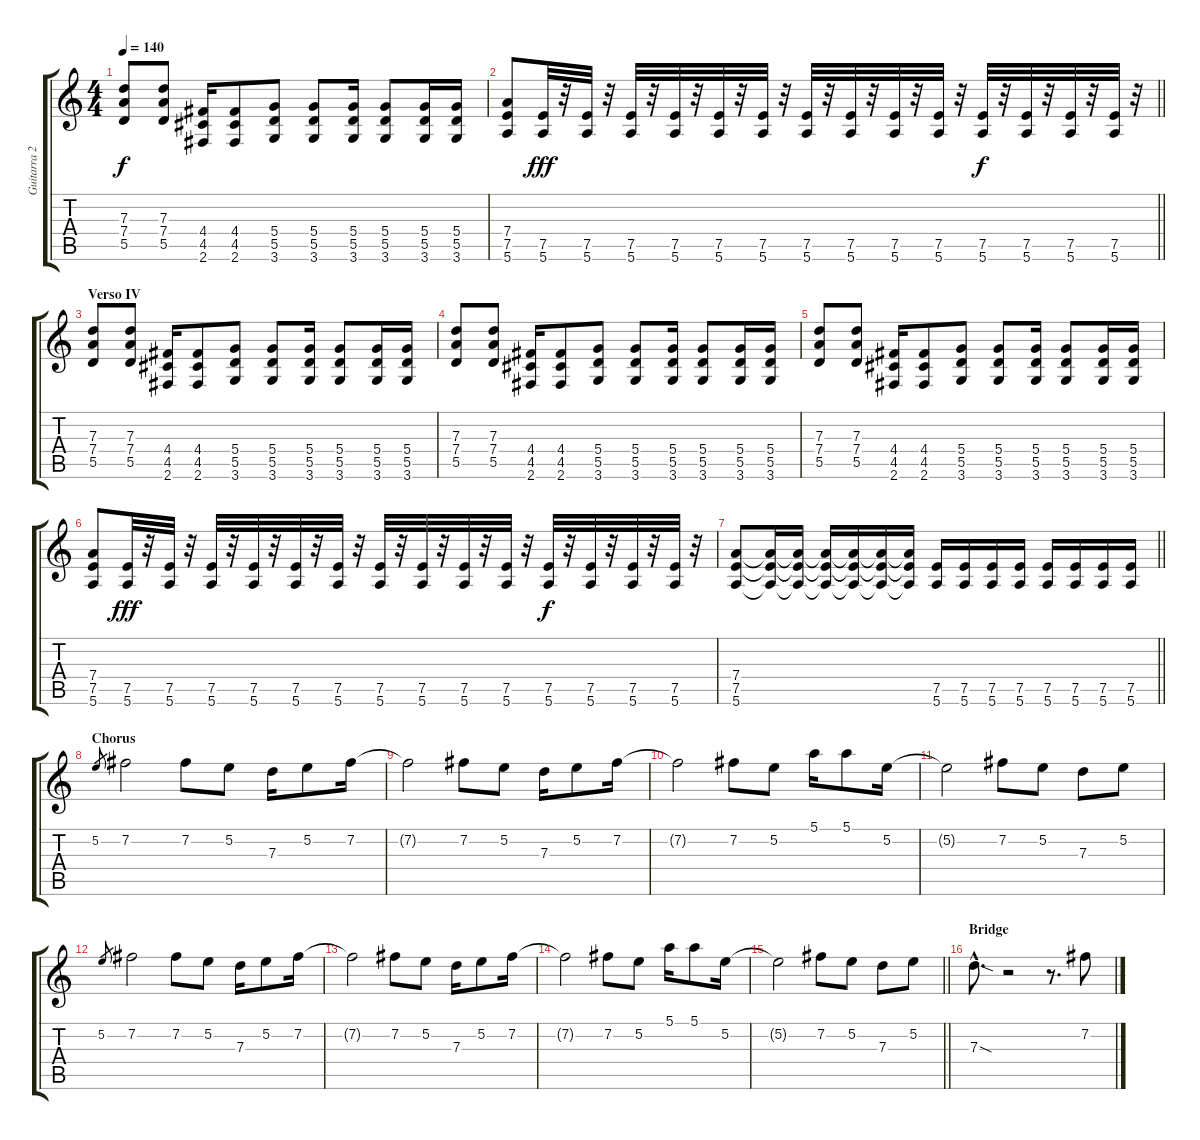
\track ("Guitarra 2 - Erik" "Guitarra 2") {instrument distortionguitar}
\staff {score tabs}
\tuning (E4 B3 G3 D3 A2 E2) {hide}
\ts (4 4)
\tempo 140
\clef g2
\ks c
(7.3 7.4 5.5).8{dy f} (7.3 7.4 5.5).8 (4.4 4.5 2.6).16 (4.4 4.5 2.6).8 (5.4 5.5 3.6).8 (5.4 5.5 3.6).8 (5.4 5.5 3.6).16 (5.4 5.5 3.6).8 (5.4 5.5 3.6).16 (5.4 5.5 3.6).16 |
\barLineRight lightlight
(7.4 7.5 5.6).8 (7.5 5.6).32{dy fff} r.32 (7.5 5.6).32 r.32 (7.5 5.6).32 r.32 (7.5 5.6).32 r.32 (7.5 5.6).32 r.32 (7.5 5.6).32 r.32 (7.5 5.6).32 r.32 (7.5 5.6).32 r.32 (7.5 5.6).32 r.32 (7.5 5.6).32 r.32 (7.5 5.6).32{dy f} r.32 (7.5 5.6).32 r.32 (7.5 5.6).32 r.32 (7.5 5.6).32 r.32 |
\section ("" "Verso IV")
(7.3 7.4 5.5).8 (7.3 7.4 5.5).8 (4.4 4.5 2.6).16 (4.4 4.5 2.6).8 (5.4 5.5 3.6).8 (5.4 5.5 3.6).8 (5.4 5.5 3.6).16 (5.4 5.5 3.6).8 (5.4 5.5 3.6).16 (5.4 5.5 3.6).16 |
(7.3 7.4 5.5).8 (7.3 7.4 5.5).8 (4.4 4.5 2.6).16 (4.4 4.5 2.6).8 (5.4 5.5 3.6).8 (5.4 5.5 3.6).8 (5.4 5.5 3.6).16 (5.4 5.5 3.6).8 (5.4 5.5 3.6).16 (5.4 5.5 3.6).16 |
(7.3 7.4 5.5).8 (7.3 7.4 5.5).8 (4.4 4.5 2.6).16 (4.4 4.5 2.6).8 (5.4 5.5 3.6).8 (5.4 5.5 3.6).8 (5.4 5.5 3.6).16 (5.4 5.5 3.6).8 (5.4 5.5 3.6).16 (5.4 5.5 3.6).16 |
(7.4 7.5 5.6).8 (7.5 5.6).32{dy fff} r.32 (7.5 5.6).32 r.32 (7.5 5.6).32 r.32 (7.5 5.6).32 r.32 (7.5 5.6).32 r.32 (7.5 5.6).32 r.32 (7.5 5.6).32 r.32 (7.5 5.6).32 r.32 (7.5 5.6).32 r.32 (7.5 5.6).32 r.32 (7.5 5.6).32{dy f} r.32 (7.5 5.6).32 r.32 (7.5 5.6).32 r.32 (7.5 5.6).32 r.32 |
\barLineRight lightlight
(7.4 7.5 5.6).8 (7.4{t} 7.5{t} 5.6{t}).16 (7.4{t} 7.5{t} 5.6{t}).16 (7.4{t} 7.5{t} 5.6{t}).16 (7.4{t} 7.5{t} 5.6{t}).16 (7.4{t} 7.5{t} 5.6{t}).16 (7.4{t} 7.5{t} 5.6{t}).16 (7.5 5.6).16 (7.5 5.6).16 (7.5 5.6).16 (7.5 5.6).16 (7.5 5.6).16 (7.5 5.6).16 (7.5 5.6).16 (7.5 5.6).16 |
\section ("" "Chorus")
5.2.8{gr} 7.2.2 7.2.8 5.2.8 7.3.16 5.2.8 7.2.16 |
7.2{t}.2 7.2.8 5.2.8 7.3.16 5.2.8 7.2.16 |
7.2{t}.2 7.2.8 5.2.8 5.1.16 5.1.8 5.2.16 |
5.2{t}.2 7.2.8 5.2.8 7.3.8 5.2.8 |
5.2.8{gr} 7.2.2 7.2.8 5.2.8 7.3.16 5.2.8 7.2.16 |
7.2{t}.2 7.2.8 5.2.8 7.3.16 5.2.8 7.2.16 |
7.2{t}.2 7.2.8 5.2.8 5.1.16 5.1.8 5.2.16 |
\barLineRight lightlight
5.2{t}.2 7.2.8 5.2.8 7.3.8 5.2.8 |
\section ("" "Bridge")
7.3{sod hac}.8{d} r.2 r.8{d} 7.2.8
